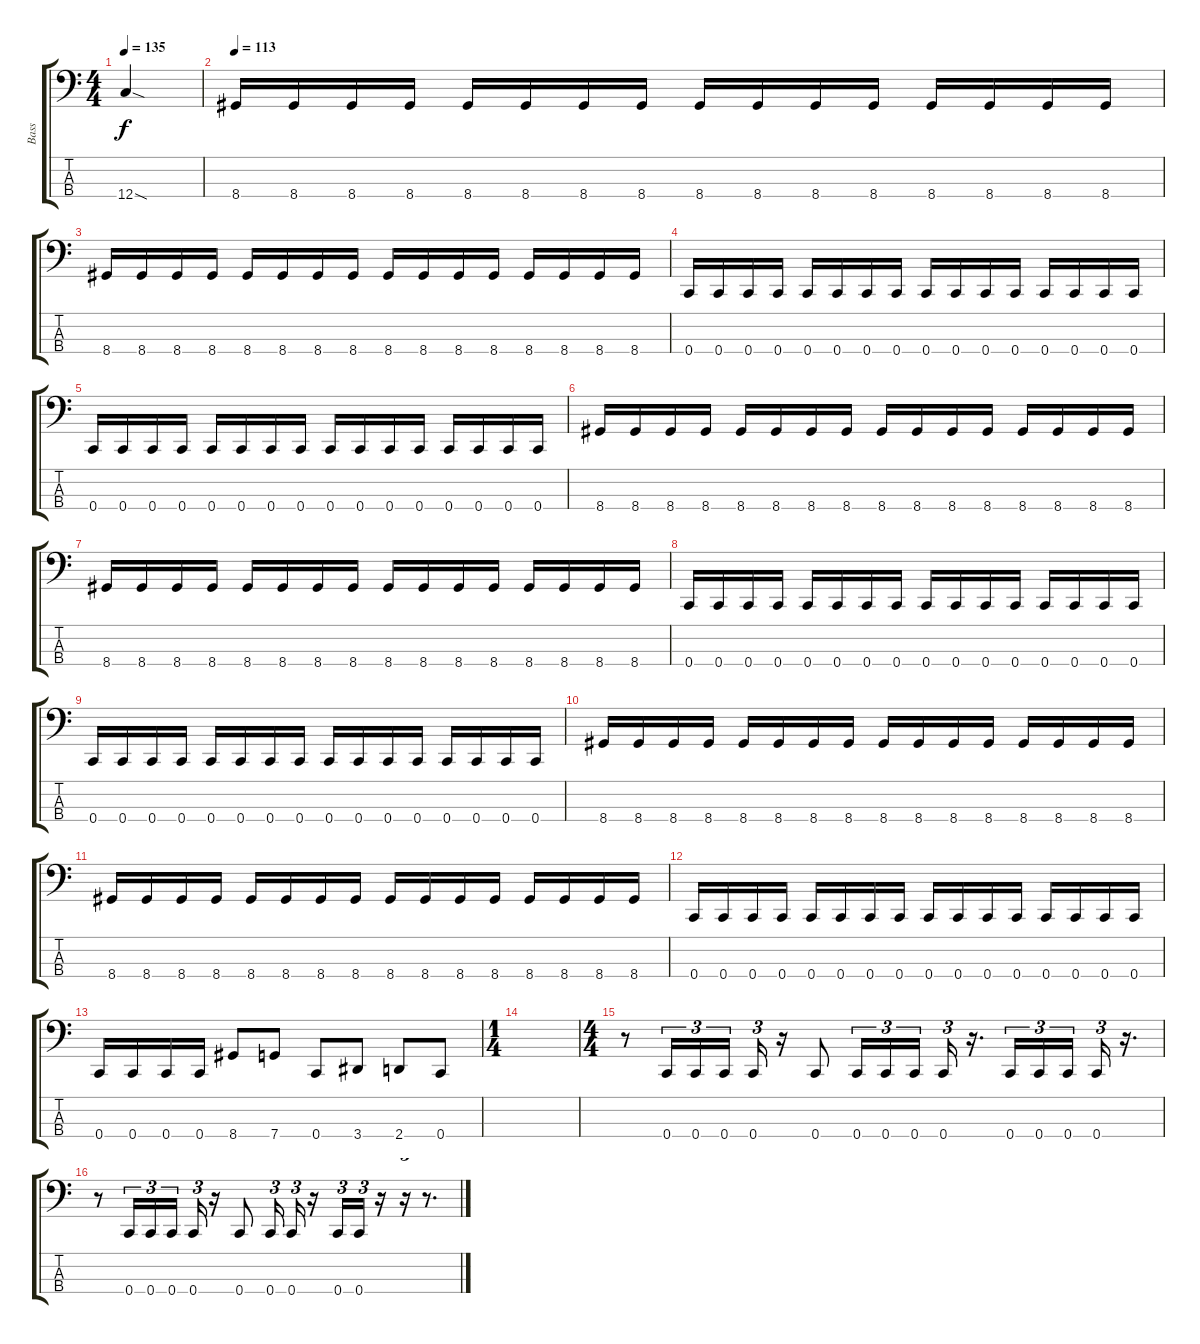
\track ("Bass" "Bass") {instrument electricbasspick}
\staff {score tabs}
\tuning (F2 C2 G1 C1) {hide}
\ts (4 4)
\tempo 135
\clef f4
\ks c
12.4{sod}.4{dy f} |
\tempo 113
8.4.16 8.4.16 8.4.16 8.4.16 8.4.16 8.4.16 8.4.16 8.4.16 8.4.16 8.4.16 8.4.16 8.4.16 8.4.16 8.4.16 8.4.16 8.4.16 |
8.4.16 8.4.16 8.4.16 8.4.16 8.4.16 8.4.16 8.4.16 8.4.16 8.4.16 8.4.16 8.4.16 8.4.16 8.4.16 8.4.16 8.4.16 8.4.16 |
0.4.16 0.4.16 0.4.16 0.4.16 0.4.16 0.4.16 0.4.16 0.4.16 0.4.16 0.4.16 0.4.16 0.4.16 0.4.16 0.4.16 0.4.16 0.4.16 |
0.4.16 0.4.16 0.4.16 0.4.16 0.4.16 0.4.16 0.4.16 0.4.16 0.4.16 0.4.16 0.4.16 0.4.16 0.4.16 0.4.16 0.4.16 0.4.16 |
8.4.16 8.4.16 8.4.16 8.4.16 8.4.16 8.4.16 8.4.16 8.4.16 8.4.16 8.4.16 8.4.16 8.4.16 8.4.16 8.4.16 8.4.16 8.4.16 |
8.4.16 8.4.16 8.4.16 8.4.16 8.4.16 8.4.16 8.4.16 8.4.16 8.4.16 8.4.16 8.4.16 8.4.16 8.4.16 8.4.16 8.4.16 8.4.16 |
0.4.16 0.4.16 0.4.16 0.4.16 0.4.16 0.4.16 0.4.16 0.4.16 0.4.16 0.4.16 0.4.16 0.4.16 0.4.16 0.4.16 0.4.16 0.4.16 |
0.4.16 0.4.16 0.4.16 0.4.16 0.4.16 0.4.16 0.4.16 0.4.16 0.4.16 0.4.16 0.4.16 0.4.16 0.4.16 0.4.16 0.4.16 0.4.16 |
8.4.16 8.4.16 8.4.16 8.4.16 8.4.16 8.4.16 8.4.16 8.4.16 8.4.16 8.4.16 8.4.16 8.4.16 8.4.16 8.4.16 8.4.16 8.4.16 |
8.4.16 8.4.16 8.4.16 8.4.16 8.4.16 8.4.16 8.4.16 8.4.16 8.4.16 8.4.16 8.4.16 8.4.16 8.4.16 8.4.16 8.4.16 8.4.16 |
0.4.16 0.4.16 0.4.16 0.4.16 0.4.16 0.4.16 0.4.16 0.4.16 0.4.16 0.4.16 0.4.16 0.4.16 0.4.16 0.4.16 0.4.16 0.4.16 |
0.4.16 0.4.16 0.4.16 0.4.16 8.4.8 7.4.8 0.4.8 3.4.8 2.4.8 0.4.8 |
\ts (1 4)
|
\ts (4 4)
r.8 0.4.16{tu (3 2)} 0.4.16{tu (3 2)} 0.4.16{tu (3 2)} 0.4.16{tu (3 2)} r.16 0.4.8 0.4.16{tu (3 2)} 0.4.16{tu (3 2)} 0.4.16{tu (3 2) beam splitsecondary} 0.4.16{tu (3 2)} r.16{d} 0.4.16{tu (3 2)} 0.4.16{tu (3 2)} 0.4.16{tu (3 2) beam splitsecondary} 0.4.16{tu (3 2)} r.16{d} |
r.8 0.4.16{tu (3 2)} 0.4.16{tu (3 2)} 0.4.16{tu (3 2)} 0.4.16{tu (3 2)} r.16 0.4.8 0.4.16{tu (3 2)} 0.4.16{tu (3 2)} r.16 0.4.16{tu (3 2)} 0.4.16{tu (3 2)} r.16 r.16{tu (3 2)} r.8{d}
